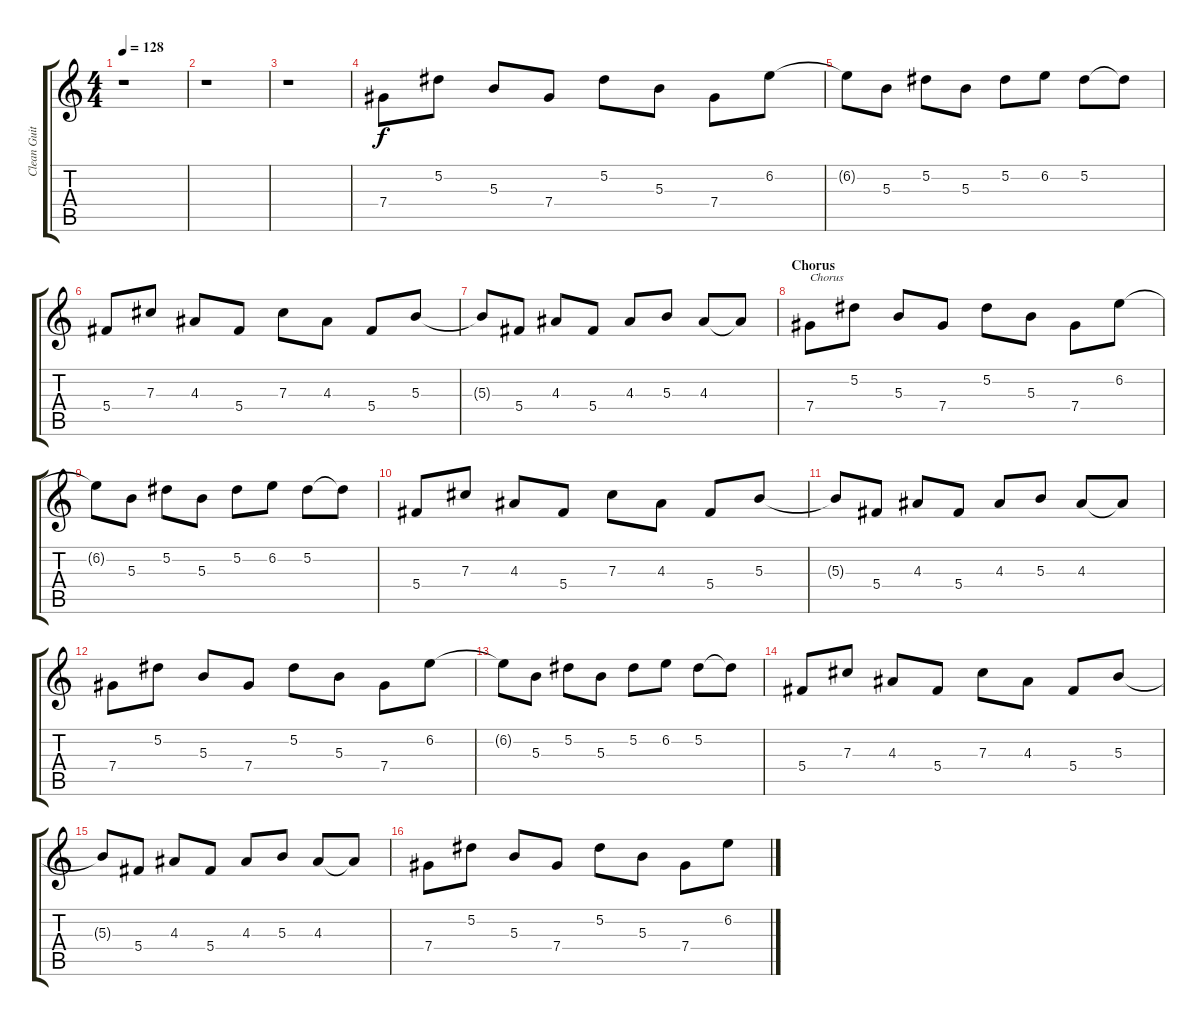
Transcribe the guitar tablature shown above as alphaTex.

\track ("Clean Guitar" "Clean Guit") {instrument electricguitarjazz}
\staff {score tabs}
\tuning (Eb4 Bb3 Gb3 Db3 Ab2 Eb2) {hide}
\ts (4 4)
\tempo 128
\clef g2
\ks c
r.1{dy f} |
r.1 |
r.1 |
7.4.8 5.2.8 5.3.8 7.4.8 5.2.8 5.3.8 7.4.8 6.2.8 |
6.2{t}.8 5.3.8 5.2.8 5.3.8 5.2.8 6.2.8 5.2.8 5.2{t}.8 |
5.4.8 7.3.8 4.3.8 5.4.8 7.3.8 4.3.8 5.4.8 5.3.8 |
5.3{t}.8 5.4.8 4.3.8 5.4.8 4.3.8 5.3.8 4.3.8 4.3{t}.8 |
\section ("" "Chorus")
7.4.8{txt "Chorus"} 5.2.8 5.3.8 7.4.8 5.2.8 5.3.8 7.4.8 6.2.8 |
6.2{t}.8 5.3.8 5.2.8 5.3.8 5.2.8 6.2.8 5.2.8 5.2{t}.8 |
5.4.8 7.3.8 4.3.8 5.4.8 7.3.8 4.3.8 5.4.8 5.3.8 |
5.3{t}.8 5.4.8 4.3.8 5.4.8 4.3.8 5.3.8 4.3.8 4.3{t}.8 |
7.4.8 5.2.8 5.3.8 7.4.8 5.2.8 5.3.8 7.4.8 6.2.8 |
6.2{t}.8 5.3.8 5.2.8 5.3.8 5.2.8 6.2.8 5.2.8 5.2{t}.8 |
5.4.8 7.3.8 4.3.8 5.4.8 7.3.8 4.3.8 5.4.8 5.3.8 |
5.3{t}.8 5.4.8 4.3.8 5.4.8 4.3.8 5.3.8 4.3.8 4.3{t}.8 |
7.4.8 5.2.8 5.3.8 7.4.8 5.2.8 5.3.8 7.4.8 6.2.8
